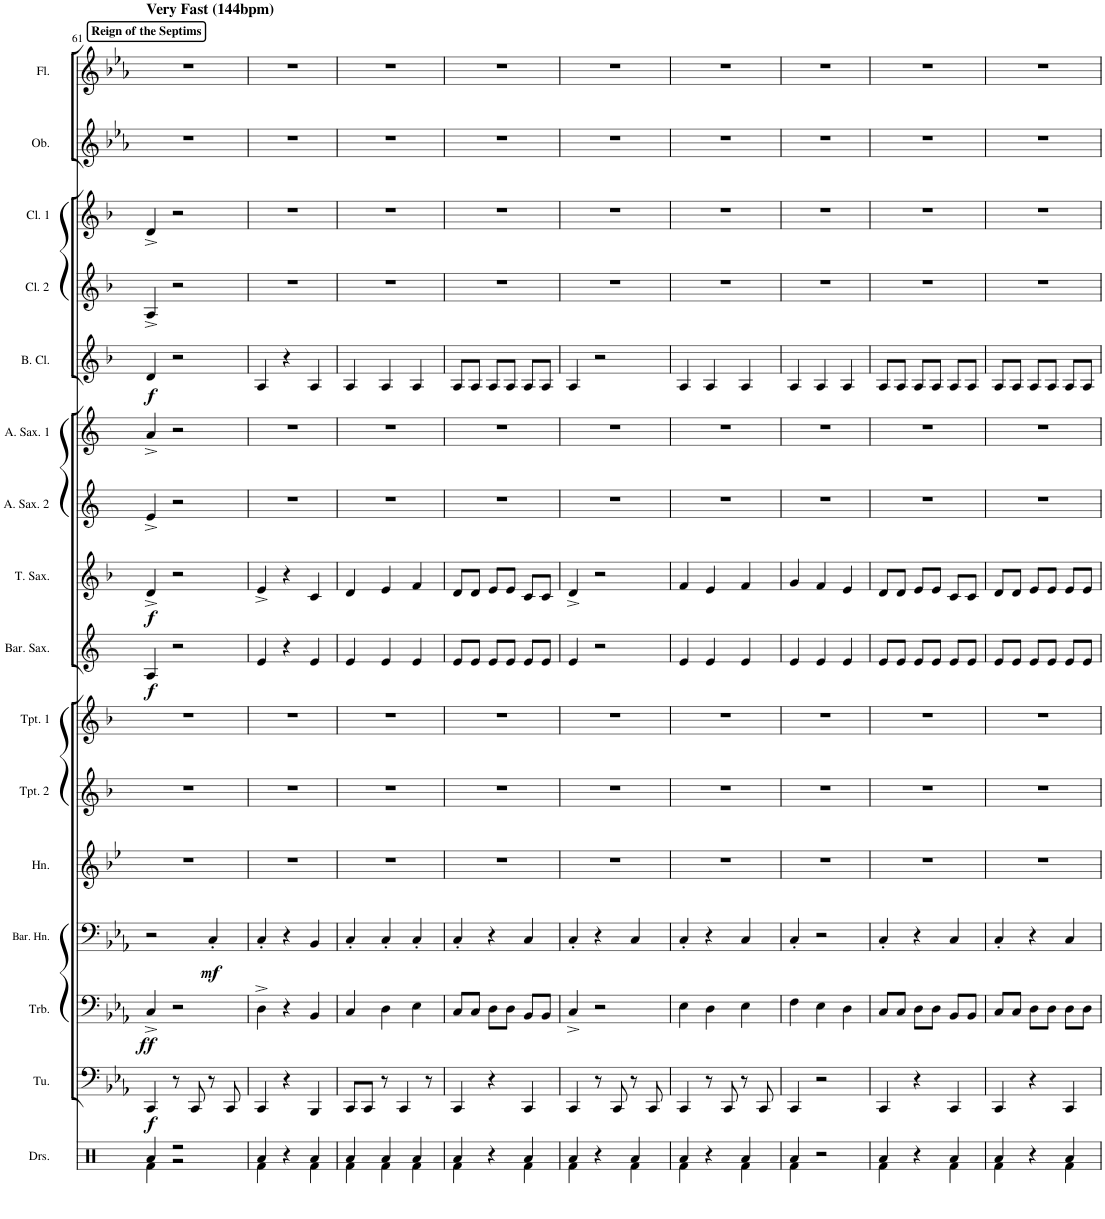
**kern	**kern	**dynam	**kern	**dynam	**kern	**dynam	**kern	**kern	**kern	**kern	**dynam	**kern	**dynam	**kern	**kern	**kern	**dynam	**kern	**kern	**kern	**kern
*part16	*part15	*part15	*part14	*part14	*part13	*part13	*part12	*part11	*part10	*part9	*part9	*part8	*part8	*part7	*part6	*part5	*part5	*part4	*part3	*part2	*part1
*staff16	*staff15	*staff15	*staff14	*staff14	*staff13	*staff13	*staff12	*staff11	*staff10	*staff9	*staff9	*staff8	*staff8	*staff7	*staff6	*staff5	*staff5	*staff4	*staff3	*staff2	*staff1
*I"Drumset	*I"Tuba	*	*I"Trombone	*	*I"Baritone Horn	*	*I"Horn	*I"Trumpet 2	*I"Trumpet 1	*I"Baritone Saxophone	*	*I"Tenor Saxophone	*	*I"Alto Saxophone 2	*I"Alto Saxophone 1	*I"Bass Clarinet	*	*I"Clarinet 2	*I"Clarinet 1	*I"Oboe	*I"Flute
*I'Drs.	*I'Tu.	*	*I'Trb.	*	*I'Bar. Hn.	*	*I'Hn.	*I'Tpt. 2	*I'Tpt. 1	*I'Bar. Sax.	*	*I'T. Sax.	*	*I'A. Sax. 2	*I'A. Sax. 1	*I'B. Cl.	*	*I'Cl. 2	*I'Cl. 1	*I'Ob.	*I'Fl.
!!LO:PB:g=z
*clefX	*clefF4	*	*clefF4	*	*clefF4	*	*clefG2	*clefG2	*clefG2	*clefG2	*	*clefG2	*	*clefG2	*clefG2	*clefG2	*	*clefG2	*clefG2	*clefG2	*clefG2
*	*	*	*	*	*Trd4c7	*	*Trd4c7	*Trd1c2	*Trd1c2	*Trd12c21	*	*Trd8c14	*	*Trd5c9	*Trd5c9	*Trd8c14	*	*Trd1c2	*Trd1c2	*	*
*k[]	*k[b-e-a-]	*	*k[b-e-a-]	*	*k[b-e-a-]	*	*k[b-e-]	*k[b-]	*k[b-]	*k[]	*	*k[b-]	*	*k[]	*k[]	*k[b-]	*	*k[b-]	*k[b-]	*k[b-e-a-]	*k[b-e-a-]
*M3/4	*M3/4	*	*M3/4	*	*M3/4	*	*M3/4	*M3/4	*M3/4	*M3/4	*	*M3/4	*	*M3/4	*M3/4	*M3/4	*	*M3/4	*M3/4	*M3/4	*M3/4
=61	=61	=61	=61	=61	=61	=61	=61	=61	=61	=61	=61	=61	=61	=61	=61	=61	=61	=61	=61	=61	=61
*^	*	*	*	*	*	*	*	*	*	*	*	*	*	*	*	*	*	*	*	*	*
!	!	!	!	!	!	!	!	!	!	!	!	!	!	!	!	!	!	!	!	!	!	!LO:TX:a:B:t=Very Fast (144bpm)
!	!	!	!	!	!	!	!	!	!	!	!	!	!	!	!	!	!	!	!	!	!	!LO:TX:a:B:t=Reign of the Septims
!	!	!	!LO:DY:b	!	!LO:DY:b	!	!	!	!	!	!	!LO:DY:b	!	!LO:DY:b	!	!	!	!LO:DY:b	!	!	!	!
4Ra/	4Rf\	4CC/	f	4C^/	ff	2r	.	2.r	2.r	2.r	4A/	f	4d^/	f	4e^/	4a^/	4d/	f	4A^/	4d^/	2.r	2.r
2r	2r	8r	.	2r	.	.	.	.	.	.	2r	.	2r	.	2r	2r	2r	.	2r	2r	.	.
.	.	8CC/	.	.	.	.	.	.	.	.	.	.	.	.	.	.	.	.	.	.	.	.
!	!	!	!	!	!	!	!LO:DY:b	!	!	!	!	!	!	!	!	!	!	!	!	!	!	!
.	.	8r	.	.	.	4C'/	mf	.	.	.	.	.	.	.	.	.	.	.	.	.	.	.
.	.	8CC/	.	.	.	.	.	.	.	.	.	.	.	.	.	.	.	.	.	.	.	.
=62	=62	=62	=62	=62	=62	=62	=62	=62	=62	=62	=62	=62	=62	=62	=62	=62	=62	=62	=62	=62	=62	=62
4Ra/	4Rf\	4CC/	.	4D^\	.	4C'/	.	2.r	2.r	2.r	4e/	.	4e^/	.	2.r	2.r	4A/	.	2.r	2.r	2.r	2.r
4r	4ryy	4r	.	4r	.	4r	.	.	.	.	4r	.	4r	.	.	.	4r	.	.	.	.	.
4Ra/	4Rf\	4BBB-/	.	4BB-/	.	4BB-/	.	.	.	.	4e/	.	4c/	.	.	.	4A/	.	.	.	.	.
=63	=63	=63	=63	=63	=63	=63	=63	=63	=63	=63	=63	=63	=63	=63	=63	=63	=63	=63	=63	=63	=63	=63
4Ra/	4Rf\	8CC/L	.	4C/	.	4C'/	.	2.r	2.r	2.r	4e/	.	4d/	.	2.r	2.r	4A/	.	2.r	2.r	2.r	2.r
.	.	8CC/J	.	.	.	.	.	.	.	.	.	.	.	.	.	.	.	.	.	.	.	.
4Ra/	4Rf\	8r	.	4D\	.	4C'/	.	.	.	.	4e/	.	4e/	.	.	.	4A/	.	.	.	.	.
.	.	4CC/	.	.	.	.	.	.	.	.	.	.	.	.	.	.	.	.	.	.	.	.
4Ra/	4Rf\	.	.	4E-\	.	4C'/	.	.	.	.	4e/	.	4f/	.	.	.	4A/	.	.	.	.	.
.	.	8r	.	.	.	.	.	.	.	.	.	.	.	.	.	.	.	.	.	.	.	.
=64	=64	=64	=64	=64	=64	=64	=64	=64	=64	=64	=64	=64	=64	=64	=64	=64	=64	=64	=64	=64	=64	=64
4Ra/	4Rf\	4CC/	.	8C/L	.	4C'/	.	2.r	2.r	2.r	8e/L	.	8d/L	.	2.r	2.r	8A/L	.	2.r	2.r	2.r	2.r
.	.	.	.	8C/J	.	.	.	.	.	.	8e/J	.	8d/J	.	.	.	8A/J	.	.	.	.	.
4r	4ryy	4r	.	8D\L	.	4r	.	.	.	.	8e/L	.	8e/L	.	.	.	8A/L	.	.	.	.	.
.	.	.	.	8D\J	.	.	.	.	.	.	8e/J	.	8e/J	.	.	.	8A/J	.	.	.	.	.
4Ra/	4Rf\	4CC/	.	8BB-/L	.	4C/	.	.	.	.	8e/L	.	8c/L	.	.	.	8A/L	.	.	.	.	.
.	.	.	.	8BB-/J	.	.	.	.	.	.	8e/J	.	8c/J	.	.	.	8A/J	.	.	.	.	.
=65	=65	=65	=65	=65	=65	=65	=65	=65	=65	=65	=65	=65	=65	=65	=65	=65	=65	=65	=65	=65	=65	=65
4Ra/	4Rf\	4CC/	.	4C^/	.	4C'/	.	2.r	2.r	2.r	4e/	.	4d^/	.	2.r	2.r	4A/	.	2.r	2.r	2.r	2.r
4r	4ryy	8r	.	2r	.	4r	.	.	.	.	2r	.	2r	.	.	.	2r	.	.	.	.	.
.	.	8CC/	.	.	.	.	.	.	.	.	.	.	.	.	.	.	.	.	.	.	.	.
4Ra/	4Rf\	8r	.	.	.	4C/	.	.	.	.	.	.	.	.	.	.	.	.	.	.	.	.
.	.	8CC/	.	.	.	.	.	.	.	.	.	.	.	.	.	.	.	.	.	.	.	.
=66	=66	=66	=66	=66	=66	=66	=66	=66	=66	=66	=66	=66	=66	=66	=66	=66	=66	=66	=66	=66	=66	=66
4Ra/	4Rf\	4CC/	.	4E-\	.	4C'/	.	2.r	2.r	2.r	4e/	.	4f/	.	2.r	2.r	4A/	.	2.r	2.r	2.r	2.r
4r	4ryy	8r	.	4D\	.	4r	.	.	.	.	4e/	.	4e/	.	.	.	4A/	.	.	.	.	.
.	.	8CC/	.	.	.	.	.	.	.	.	.	.	.	.	.	.	.	.	.	.	.	.
4Ra/	4Rf\	8r	.	4E-\	.	4C/	.	.	.	.	4e/	.	4f/	.	.	.	4A/	.	.	.	.	.
.	.	8CC/	.	.	.	.	.	.	.	.	.	.	.	.	.	.	.	.	.	.	.	.
=67	=67	=67	=67	=67	=67	=67	=67	=67	=67	=67	=67	=67	=67	=67	=67	=67	=67	=67	=67	=67	=67	=67
4Ra/	4Rf\	4CC/	.	4F\	.	4C'/	.	2.r	2.r	2.r	4e/	.	4g/	.	2.r	2.r	4A/	.	2.r	2.r	2.r	2.r
2r	2ryy	2r	.	4E-\	.	2r	.	.	.	.	4e/	.	4f/	.	.	.	4A/	.	.	.	.	.
.	.	.	.	4D\	.	.	.	.	.	.	4e/	.	4e/	.	.	.	4A/	.	.	.	.	.
=68	=68	=68	=68	=68	=68	=68	=68	=68	=68	=68	=68	=68	=68	=68	=68	=68	=68	=68	=68	=68	=68	=68
4Ra/	4Rf\	4CC/	.	8C/L	.	4C'/	.	2.r	2.r	2.r	8e/L	.	8d/L	.	2.r	2.r	8A/L	.	2.r	2.r	2.r	2.r
.	.	.	.	8C/J	.	.	.	.	.	.	8e/J	.	8d/J	.	.	.	8A/J	.	.	.	.	.
4r	4ryy	4r	.	8D\L	.	4r	.	.	.	.	8e/L	.	8e/L	.	.	.	8A/L	.	.	.	.	.
.	.	.	.	8D\J	.	.	.	.	.	.	8e/J	.	8e/J	.	.	.	8A/J	.	.	.	.	.
4Ra/	4Rf\	4CC/	.	8BB-/L	.	4C/	.	.	.	.	8e/L	.	8c/L	.	.	.	8A/L	.	.	.	.	.
.	.	.	.	8BB-/J	.	.	.	.	.	.	8e/J	.	8c/J	.	.	.	8A/J	.	.	.	.	.
=69	=69	=69	=69	=69	=69	=69	=69	=69	=69	=69	=69	=69	=69	=69	=69	=69	=69	=69	=69	=69	=69	=69
4Ra/	4Rf\	4CC/	.	8C/L	.	4C'/	.	2.r	2.r	2.r	8e/L	.	8d/L	.	2.r	2.r	8A/L	.	2.r	2.r	2.r	2.r
.	.	.	.	8C/J	.	.	.	.	.	.	8e/J	.	8d/J	.	.	.	8A/J	.	.	.	.	.
4r	4ryy	4r	.	8D\L	.	4r	.	.	.	.	8e/L	.	8e/L	.	.	.	8A/L	.	.	.	.	.
.	.	.	.	8D\J	.	.	.	.	.	.	8e/J	.	8e/J	.	.	.	8A/J	.	.	.	.	.
4Ra/	4Rf\	4CC/	.	8D\L	.	4C/	.	.	.	.	8e/L	.	8e/L	.	.	.	8A/L	.	.	.	.	.
.	.	.	.	8D\J	.	.	.	.	.	.	8e/J	.	8e/J	.	.	.	8A/J	.	.	.	.	.
*v	*v	*	*	*	*	*	*	*	*	*	*	*	*	*	*	*	*	*	*	*	*	*
=	=	=	=	=	=	=	=	=	=	=	=	=	=	=	=	=	=	=	=	=	=
*-	*-	*-	*-	*-	*-	*-	*-	*-	*-	*-	*-	*-	*-	*-	*-	*-	*-	*-	*-	*-	*-
